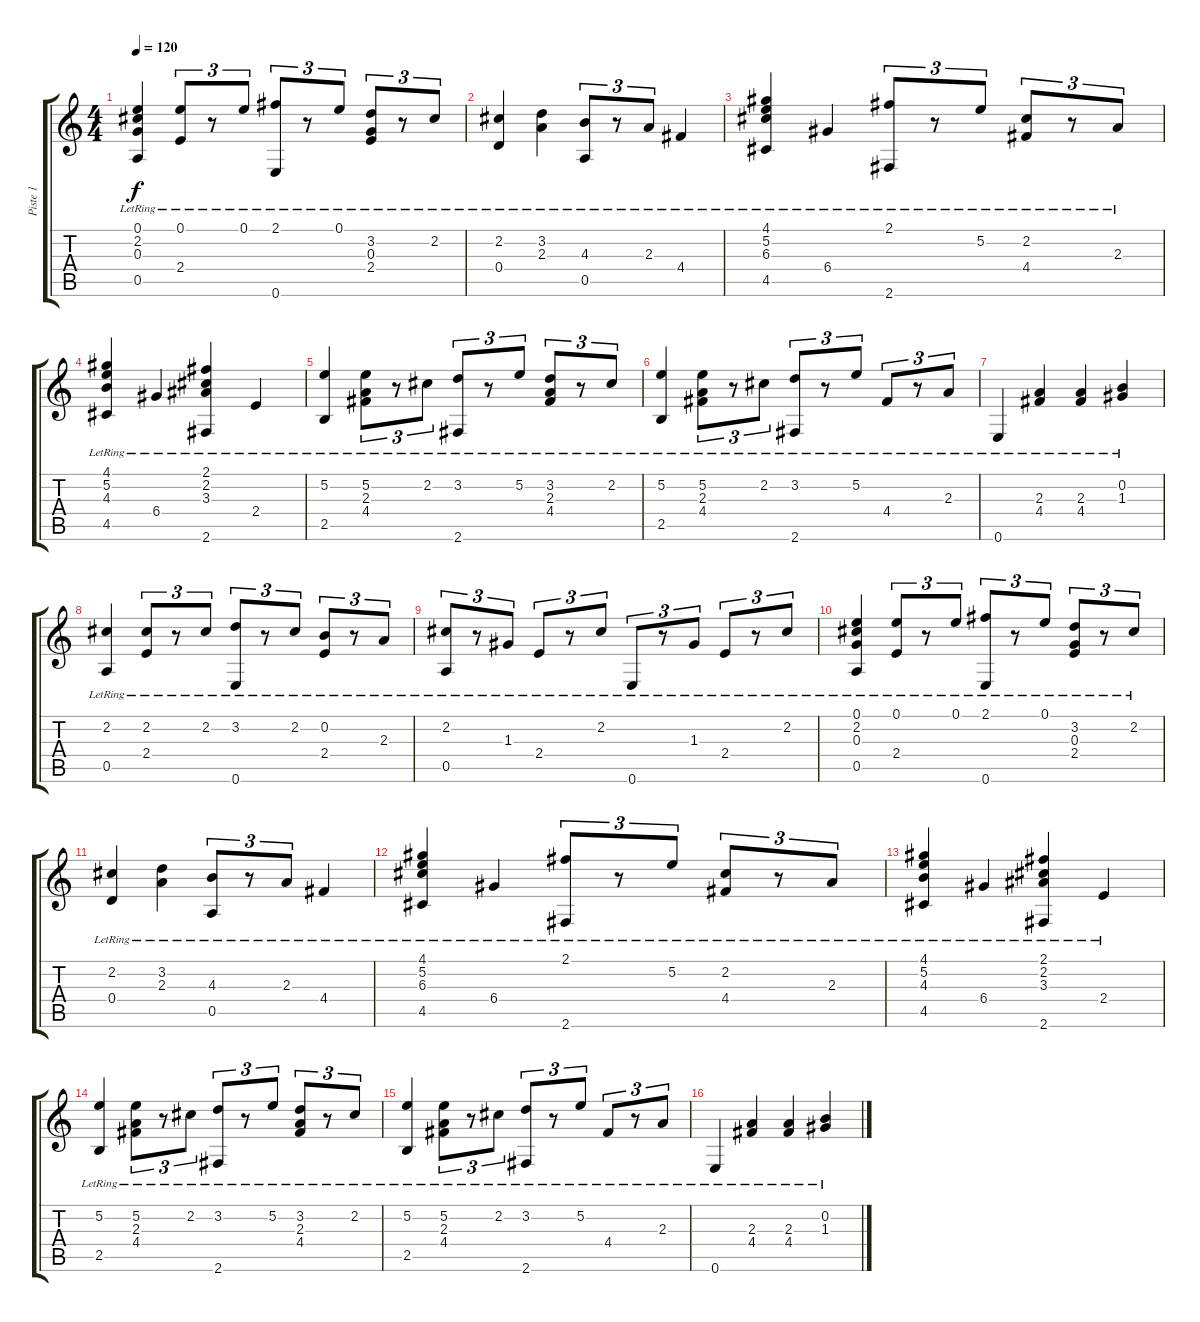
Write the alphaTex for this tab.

\track ("Piste 1" "Piste 1") {instrument acousticguitarnylon}
\staff {score tabs}
\tuning (E4 B3 G3 D3 A2 E2) {hide}
\ts (4 4)
\tempo 120
\clef g2
\ks c
(0.1{lr} 2.2{lr} 0.3{lr} 0.5{lr}).4{dy f} (0.1{lr} 2.4{lr}).8{tu (3 2)} r.8{tu (3 2)} 0.1{lr}.8{tu (3 2)} (2.1{lr} 0.6{lr}).8{tu (3 2)} r.8{tu (3 2)} 0.1{lr}.8{tu (3 2)} (3.2{lr} 0.3{lr} 2.4{lr}).8{tu (3 2)} r.8{tu (3 2)} 2.2{lr}.8{tu (3 2)} |
(2.2{lr} 0.4{lr}).4 (3.2{lr} 2.3{lr}).4 (4.3{lr} 0.5{lr}).8{tu (3 2)} r.8{tu (3 2)} 2.3{lr}.8{tu (3 2)} 4.4{lr}.4 |
(4.1{lr} 5.2{lr} 6.3{lr} 4.5{lr}).4 6.4{lr}.4 (2.1{lr} 2.6{lr}).8{tu (3 2)} r.8{tu (3 2)} 5.2{lr}.8{tu (3 2)} (2.2{lr} 4.4{lr}).8{tu (3 2)} r.8{tu (3 2)} 2.3{lr}.8{tu (3 2)} |
(4.1{lr} 5.2{lr} 4.3{lr} 4.5{lr}).4 6.4{lr}.4 (2.1{lr} 2.2{lr} 3.3{lr} 2.6{lr}).4 2.4{lr}.4 |
(5.2{lr} 2.5{lr}).4 (5.2{lr} 2.3{lr} 4.4{lr}).8{tu (3 2)} r.8{tu (3 2)} 2.2{lr}.8{tu (3 2)} (3.2{lr} 2.6{lr}).8{tu (3 2)} r.8{tu (3 2)} 5.2{lr}.8{tu (3 2)} (3.2{lr} 2.3{lr} 4.4{lr}).8{tu (3 2)} r.8{tu (3 2)} 2.2{lr}.8{tu (3 2)} |
(5.2{lr} 2.5{lr}).4 (5.2{lr} 2.3{lr} 4.4{lr}).8{tu (3 2)} r.8{tu (3 2)} 2.2{lr}.8{tu (3 2)} (3.2{lr} 2.6{lr}).8{tu (3 2)} r.8{tu (3 2)} 5.2{lr}.8{tu (3 2)} 4.4{lr}.8{tu (3 2)} r.8{tu (3 2)} 2.3{lr}.8{tu (3 2)} |
0.6{lr}.4 (2.3{lr} 4.4{lr}).4 (2.3{lr} 4.4{lr}).4 (0.2{lr} 1.3{lr}).4 |
(2.2{lr} 0.5{lr}).4 (2.2{lr} 2.4{lr}).8{tu (3 2)} r.8{tu (3 2)} 2.2{lr}.8{tu (3 2)} (3.2{lr} 0.6{lr}).8{tu (3 2)} r.8{tu (3 2)} 2.2{lr}.8{tu (3 2)} (0.2{lr} 2.4{lr}).8{tu (3 2)} r.8{tu (3 2)} 2.3{lr}.8{tu (3 2)} |
(2.2{lr} 0.5{lr}).8{tu (3 2)} r.8{tu (3 2)} 1.3{lr}.8{tu (3 2)} 2.4{lr}.8{tu (3 2)} r.8{tu (3 2)} 2.2{lr}.8{tu (3 2)} 0.6{lr}.8{tu (3 2)} r.8{tu (3 2)} 1.3{lr}.8{tu (3 2)} 2.4{lr}.8{tu (3 2)} r.8{tu (3 2)} 2.2{lr}.8{tu (3 2)} |
(0.1{lr} 2.2{lr} 0.3{lr} 0.5{lr}).4 (0.1{lr} 2.4{lr}).8{tu (3 2)} r.8{tu (3 2)} 0.1{lr}.8{tu (3 2)} (2.1{lr} 0.6{lr}).8{tu (3 2)} r.8{tu (3 2)} 0.1{lr}.8{tu (3 2)} (3.2{lr} 0.3{lr} 2.4{lr}).8{tu (3 2)} r.8{tu (3 2)} 2.2{lr}.8{tu (3 2)} |
(2.2{lr} 0.4{lr}).4 (3.2{lr} 2.3{lr}).4 (4.3{lr} 0.5{lr}).8{tu (3 2)} r.8{tu (3 2)} 2.3{lr}.8{tu (3 2)} 4.4{lr}.4 |
(4.1{lr} 5.2{lr} 6.3{lr} 4.5{lr}).4 6.4{lr}.4 (2.1{lr} 2.6{lr}).8{tu (3 2)} r.8{tu (3 2)} 5.2{lr}.8{tu (3 2)} (2.2{lr} 4.4{lr}).8{tu (3 2)} r.8{tu (3 2)} 2.3{lr}.8{tu (3 2)} |
(4.1{lr} 5.2{lr} 4.3{lr} 4.5{lr}).4 6.4{lr}.4 (2.1{lr} 2.2{lr} 3.3{lr} 2.6{lr}).4 2.4{lr}.4 |
(5.2{lr} 2.5{lr}).4 (5.2{lr} 2.3{lr} 4.4{lr}).8{tu (3 2)} r.8{tu (3 2)} 2.2{lr}.8{tu (3 2)} (3.2{lr} 2.6{lr}).8{tu (3 2)} r.8{tu (3 2)} 5.2{lr}.8{tu (3 2)} (3.2{lr} 2.3{lr} 4.4{lr}).8{tu (3 2)} r.8{tu (3 2)} 2.2{lr}.8{tu (3 2)} |
(5.2{lr} 2.5{lr}).4 (5.2{lr} 2.3{lr} 4.4{lr}).8{tu (3 2)} r.8{tu (3 2)} 2.2{lr}.8{tu (3 2)} (3.2{lr} 2.6{lr}).8{tu (3 2)} r.8{tu (3 2)} 5.2{lr}.8{tu (3 2)} 4.4{lr}.8{tu (3 2)} r.8{tu (3 2)} 2.3{lr}.8{tu (3 2)} |
0.6{lr}.4 (2.3{lr} 4.4{lr}).4 (2.3{lr} 4.4{lr}).4 (0.2{lr} 1.3{lr}).4
